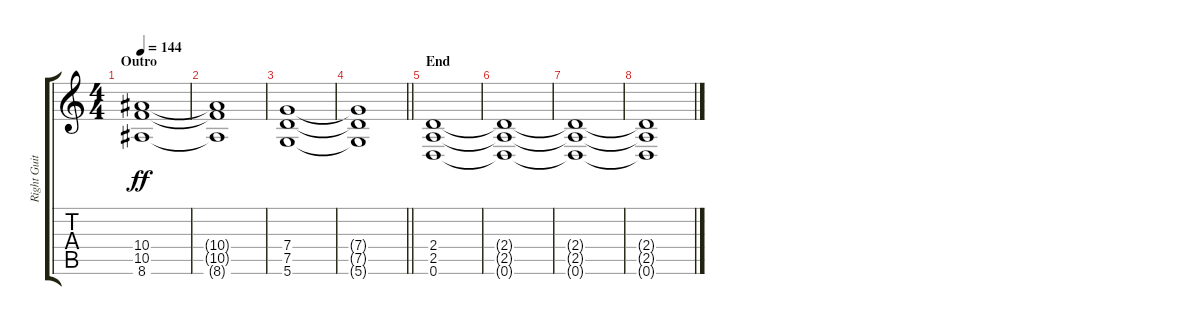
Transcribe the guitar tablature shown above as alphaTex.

\track ("Right Guitar" "Right Guit") {instrument distortionguitar}
\staff {score tabs}
\tuning (D4 A3 F3 C3 G2 D2) {hide}
\ts (4 4)
\section ("" "Outro")
\tempo 144
\clef g2
\ks c
(10.4 10.5 8.6).1{dy ff} |
(10.4{t} 10.5{t} 8.6{t}).1 |
(7.4 7.5 5.6).1 |
\barLineRight lightlight
(7.4{t} 7.5{t} 5.6{t}).1 |
\section ("" "End")
(2.4 2.5 0.6).1 |
(2.4{t} 2.5{t} 0.6{t}).1 |
(2.4{t} 2.5{t} 0.6{t}).1 |
(2.4{t} 2.5{t} 0.6{t}).1
